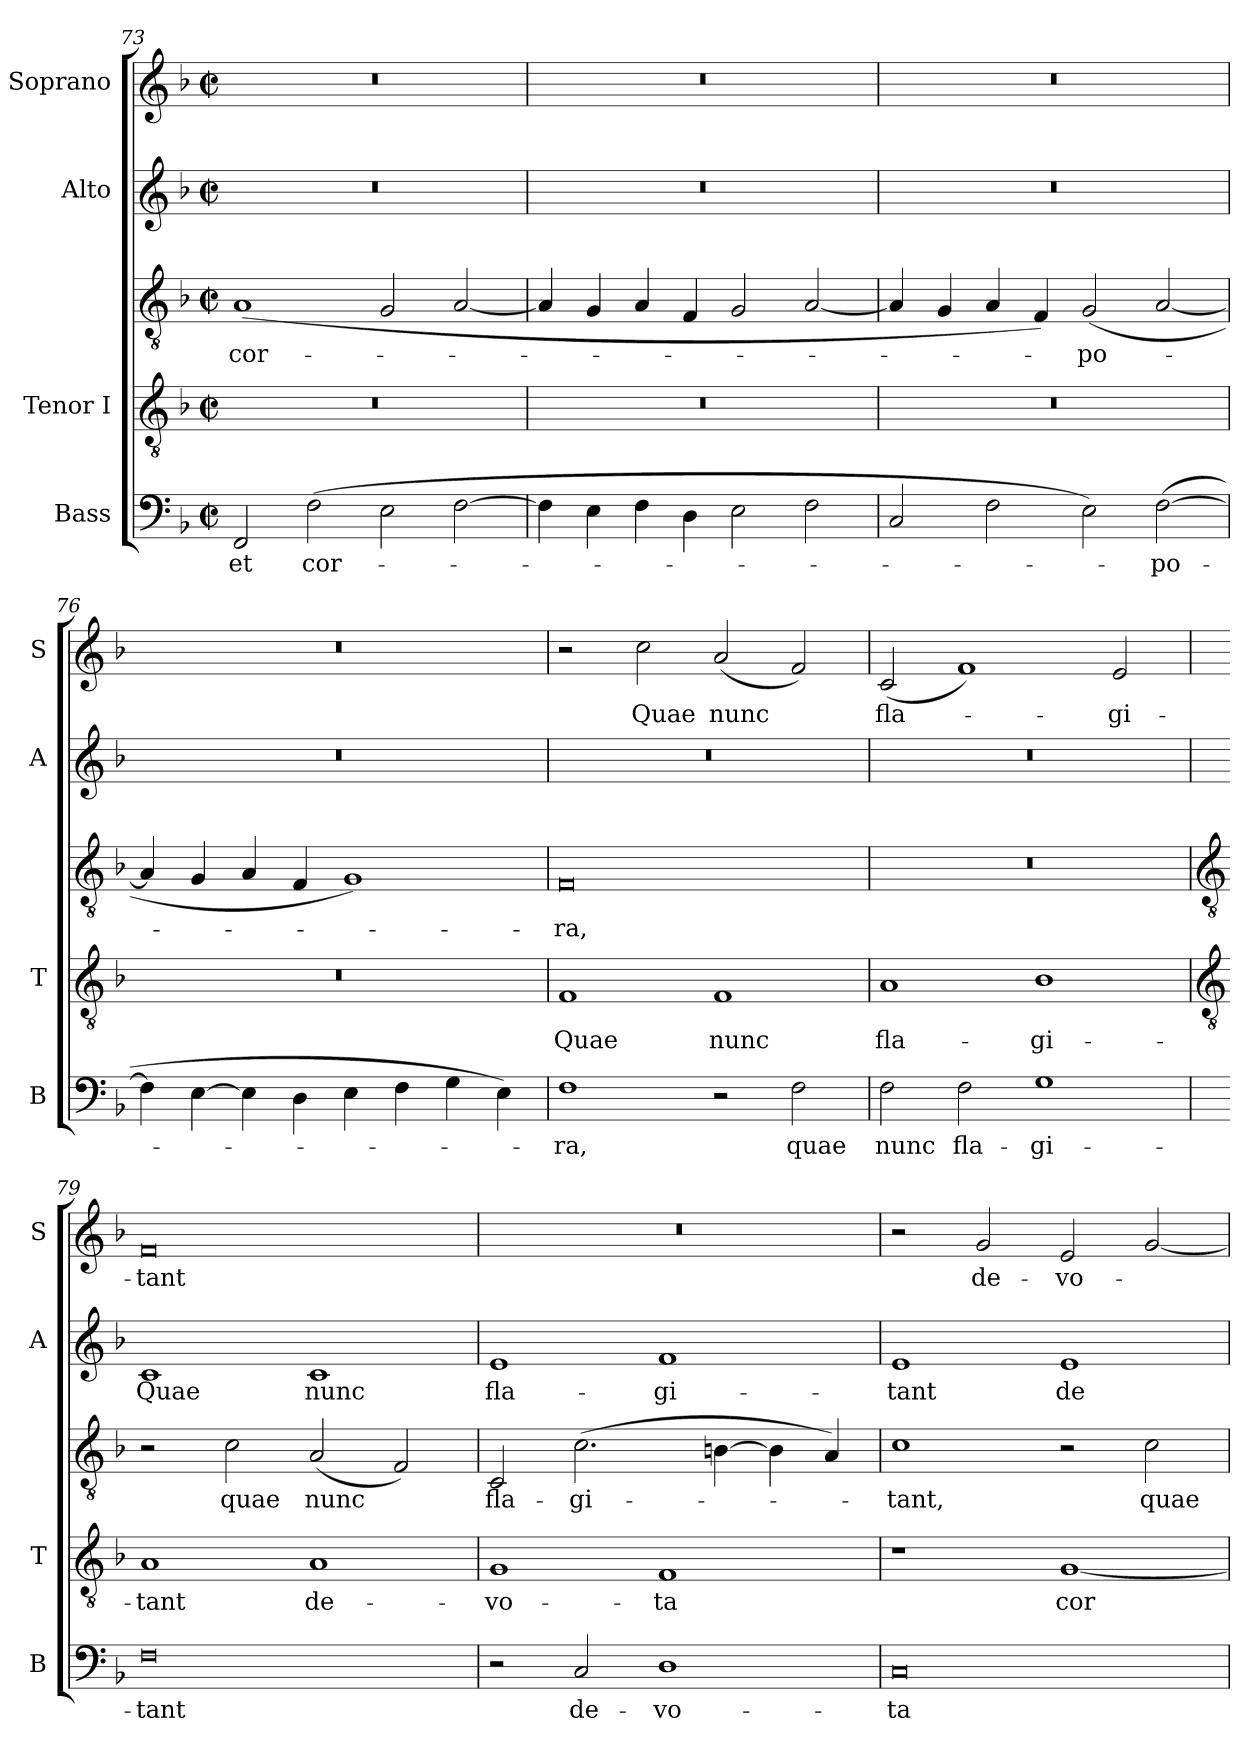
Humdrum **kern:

**kern	**text	**kern	**text	**kern	**text	**kern	**text	**kern	**text
*part4	*part4	*part3	*part3	*part3	*part3	*part2	*part2	*part1	*part1
*staff5	*staff5	*staff4	*staff4	*staff3	*staff3	*staff2	*staff2	*staff1	*staff1
*I"Bass	*	*I"Tenor I	*	*	*	*I"Alto	*	*I"Soprano	*
*I'B	*	*I'T	*	*	*	*I'A	*	*I'S	*
!!LO:LB:g=z
*clefF4	*	*clefGv2	*	*clefGv2	*	*clefG2	*	*clefG2	*
*k[b-]	*	*k[b-]	*	*k[b-]	*	*k[b-]	*	*k[b-]	*
*F:	*	*F:	*	*F:	*	*F:	*	*F:	*
*M4/2	*	*M4/2	*	*M4/2	*	*M4/2	*	*M4/2	*
*met(c|)	*	*met(c|)	*	*met(c|)	*	*met(c|)	*	*met(c|)	*
=73	=73	=73	=73	=73	=73	=73	=73	=73	=73
!	!LO:LY:b	!	!	!	!LO:LY:b	!	!	!	!
2FF	et	0r	.	(<1A	cor-	0r	.	0r	.
!	!LO:LY:b	!	!	!	!	!	!	!	!
(>2F	cor-	.	.	.	.	.	.	.	.
2E	.	.	.	2G	.	.	.	.	.
[2F	.	.	.	[2A	.	.	.	.	.
=74	=74	=74	=74	=74	=74	=74	=74	=74	=74
4F]	.	0r	.	4A]	.	0r	.	0r	.
4E	.	.	.	4G	.	.	.	.	.
4F	.	.	.	4A	.	.	.	.	.
4D	.	.	.	4F	.	.	.	.	.
2E	.	.	.	2G	.	.	.	.	.
2F	.	.	.	[2A	.	.	.	.	.
=75	=75	=75	=75	=75	=75	=75	=75	=75	=75
2C	.	0r	.	4A]	.	0r	.	0r	.
.	.	.	.	4G	.	.	.	.	.
2F	.	.	.	4A	.	.	.	.	.
.	.	.	.	4F)	.	.	.	.	.
!	!	!	!	!	!LO:LY:b	!	!	!	!
2E)	.	.	.	(<2G	po-	.	.	.	.
!	!LO:LY:b	!	!	!	!	!	!	!	!
(>[2F	-po-	.	.	[2A	.	.	.	.	.
=76	=76	=76	=76	=76	=76	=76	=76	=76	=76
4F]	.	0r	.	4A]	.	0r	.	0r	.
[4E	.	.	.	4G	.	.	.	.	.
4E]	.	.	.	4A	.	.	.	.	.
4D	.	.	.	4F	.	.	.	.	.
4E	.	.	.	1G)	.	.	.	.	.
4F	.	.	.	.	.	.	.	.	.
4G	.	.	.	.	.	.	.	.	.
4E)	.	.	.	.	.	.	.	.	.
=77	=77	=77	=77	=77	=77	=77	=77	=77	=77
!	!LO:LY:b	!	!LO:LY:b	!	!LO:LY:b	!	!	!	!
1F	ra,	1F	Quae	0F	ra,	0r	.	2r	.
!	!	!	!	!	!	!	!	!	!LO:LY:b
.	.	.	.	.	.	.	.	2cc	Quae
!	!	!	!LO:LY:b	!	!	!	!	!	!LO:LY:b
2r	.	1F	nunc	.	.	.	.	(<2a	nunc
!	!LO:LY:b	!	!	!	!	!	!	!	!
2F	quae	.	.	.	.	.	.	2f)	.
=78	=78	=78	=78	=78	=78	=78	=78	=78	=78
!	!LO:LY:b	!	!LO:LY:b	!	!	!	!	!	!LO:LY:b
2F	nunc	1A	fla-	0r	.	0r	.	(<2c	fla-
!	!LO:LY:b	!	!	!	!	!	!	!	!
2F	fla-	.	.	.	.	.	.	1f)	.
!	!LO:LY:b	!	!LO:LY:b	!	!	!	!	!	!
1G	-gi-	1B-	-gi-	.	.	.	.	.	.
!	!	!	!	!	!	!	!	!	!LO:LY:b
.	.	.	.	.	.	.	.	2e	gi-
!!LO:LB:g=z
=79	=79	=79	=79	=79	=79	=79	=79	=79	=79
*	*	*clefGv2	*	*clefGv2	*	*	*	*	*
!	!LO:LY:b	!	!LO:LY:b	!	!	!	!LO:LY:b	!	!LO:LY:b
0F	-tant	1A	tant	2r	.	1c	Quae	0f	-tant
!	!	!	!	!	!LO:LY:b	!	!	!	!
.	.	.	.	2c	-quae	.	.	.	.
!	!	!	!LO:LY:b	!	!LO:LY:b	!	!LO:LY:b	!	!
.	.	1A	de-	(<2A	nunc	1c	nunc	.	.
.	.	.	.	2F)	.	.	.	.	.
=80	=80	=80	=80	=80	=80	=80	=80	=80	=80
!	!	!	!LO:LY:b	!	!LO:LY:b	!	!LO:LY:b	!	!
2r	.	1G	vo-	2C	-fla-	1e	fla-	0r	.
!	!LO:LY:b	!	!	!	!LO:LY:b	!	!	!	!
2C	de-	.	.	(>2.c	-gi-	.	.	.	.
!	!LO:LY:b	!	!LO:LY:b	!	!	!	!LO:LY:b	!	!
1D	-vo-	1F	-ta	.	.	1f	-gi-	.	.
.	.	.	.	[4Bn	.	.	.	.	.
.	.	.	.	4B]	.	.	.	.	.
.	.	.	.	4A)	.	.	.	.	.
=81	=81	=81	=81	=81	=81	=81	=81	=81	=81
!	!LO:LY:b	!	!	!	!LO:LY:b	!	!LO:LY:b	!	!
0C	-ta	1r	.	1c	tant,	1e	-tant	2r	.
!	!	!	!	!	!	!	!	!	!LO:LY:b
.	.	.	.	.	.	.	.	2g	de-
!	!	!	!LO:LY:b	!	!	!	!LO:LY:b	!	!LO:LY:b
.	.	[1G	cor-	2r	.	1e	de-	2e	-vo-
!	!	!	!	!	!LO:LY:b	!	!	!	!
.	.	.	.	2c	quae	.	.	[2g	.
=	=	=	=	=	=	=	=	=	=
*-	*-	*-	*-	*-	*-	*-	*-	*-	*-
